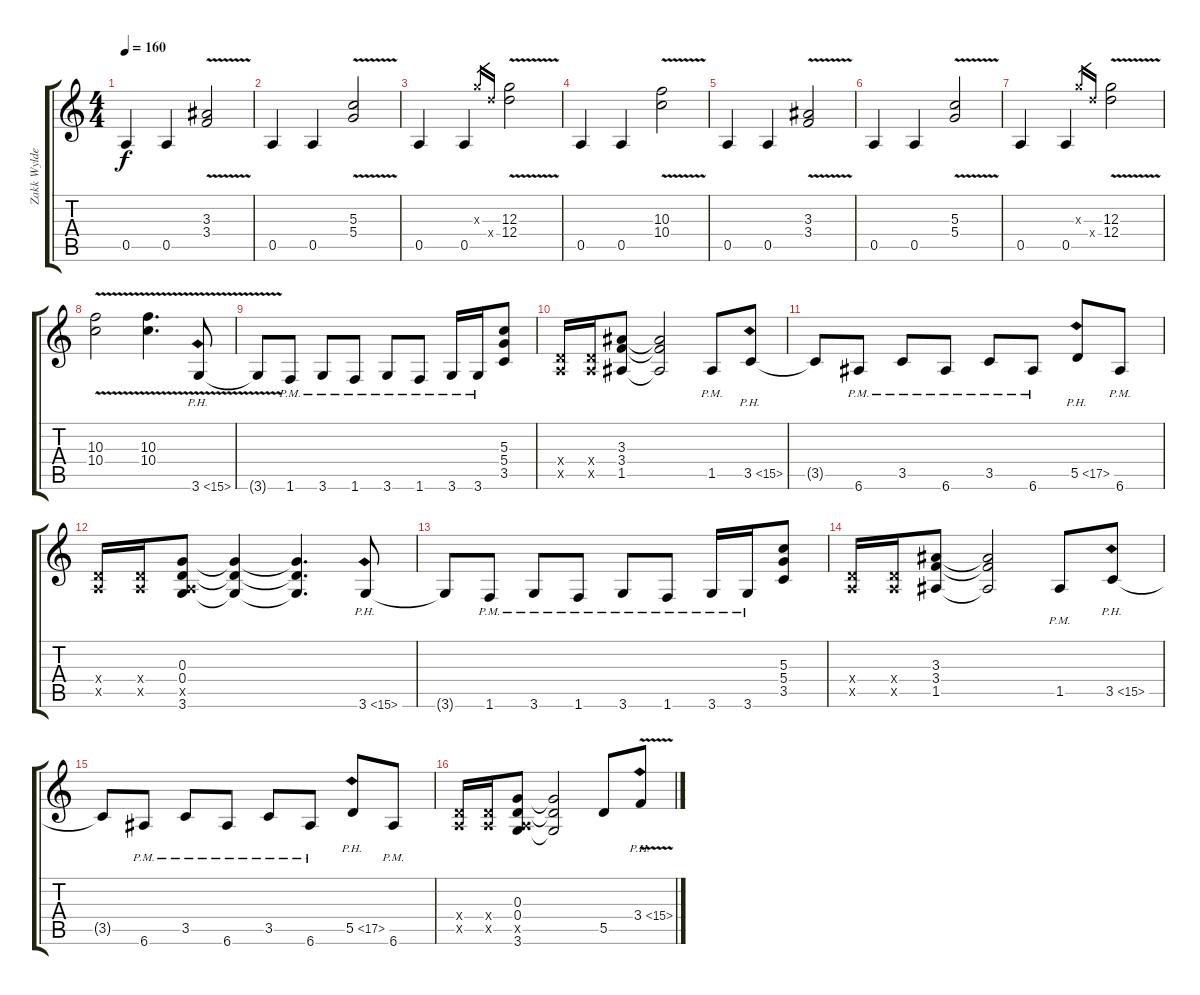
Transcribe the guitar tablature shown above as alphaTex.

\track ("Zakk Wylde (Solo)" "Zakk Wylde") {instrument overdrivenguitar}
\staff {score tabs}
\tuning (E4 B3 G3 D3 A2 E2) {hide}
\ts (4 4)
\tempo 160
\clef g2
\ks aminor
0.5.4{dy f} 0.5.4 (3.3{v} 3.4{v}).2 |
0.5.4 0.5.4 (5.3{v} 5.4{v}).2 |
0.5.4 0.5.4 12.3{x}.16{gr} 12.4{x}.16{gr} (12.3{v} 12.4{v}).2 |
0.5.4 0.5.4 (10.3{v} 10.4{v}).2 |
0.5.4 0.5.4 (3.3{v} 3.4{v}).2 |
0.5.4 0.5.4 (5.3{v} 5.4{v}).2 |
0.5.4 0.5.4 12.3{x}.16{gr} 12.4{x}.16{gr} (12.3{v} 12.4{v}).2 |
(10.3{v} 10.4{v}).2 (10.3{v} 10.4{v}).4{d} 3.6{ph 12 v}.8 |
3.6{t}.8 1.6{pm}.8 3.6{pm}.8 1.6{pm}.8 3.6{pm}.8 1.6{pm}.8 3.6{pm}.16 3.6{pm}.16 (5.3 5.4 3.5).8 |
(0.4{x} 0.5{x}).16 (0.4{x} 0.5{x}).16 (3.3 3.4 1.5).8 (3.3{t} 3.4{t} 1.5{t}).2 1.5{pm}.8 3.5{ph 12}.8 |
3.5{t}.8 6.6{pm}.8 3.5{pm}.8 6.6{pm}.8 3.5{pm}.8 6.6{pm}.8 5.5{ph 12}.8 6.6{pm}.8 |
(0.4{x} 0.5{x}).16 (0.4{x} 0.5{x}).16 (0.3 0.4 0.5{x} 3.6).8 (0.3{t} 0.4{t} 3.6{t}).4 (0.3{t} 0.4{t} 3.6{t}).4{d} 3.6{ph 12}.8 |
3.6{t}.8 1.6{pm}.8 3.6{pm}.8 1.6{pm}.8 3.6{pm}.8 1.6{pm}.8 3.6{pm}.16 3.6{pm}.16 (5.3 5.4 3.5).8 |
(0.4{x} 0.5{x}).16 (0.4{x} 0.5{x}).16 (3.3 3.4 1.5).8 (3.3{t} 3.4{t} 1.5{t}).2 1.5{pm}.8 3.5{ph 12}.8 |
3.5{t}.8 6.6{pm}.8 3.5{pm}.8 6.6{pm}.8 3.5{pm}.8 6.6{pm}.8 5.5{ph 12}.8 6.6{pm}.8 |
(0.4{x} 0.5{x}).16 (0.4{x} 0.5{x}).16 (0.3 0.4 0.5{x} 3.6).8 (0.3{t} 0.4{t} 3.6{t}).2 5.5.8 3.4{ph 12 v}.8
